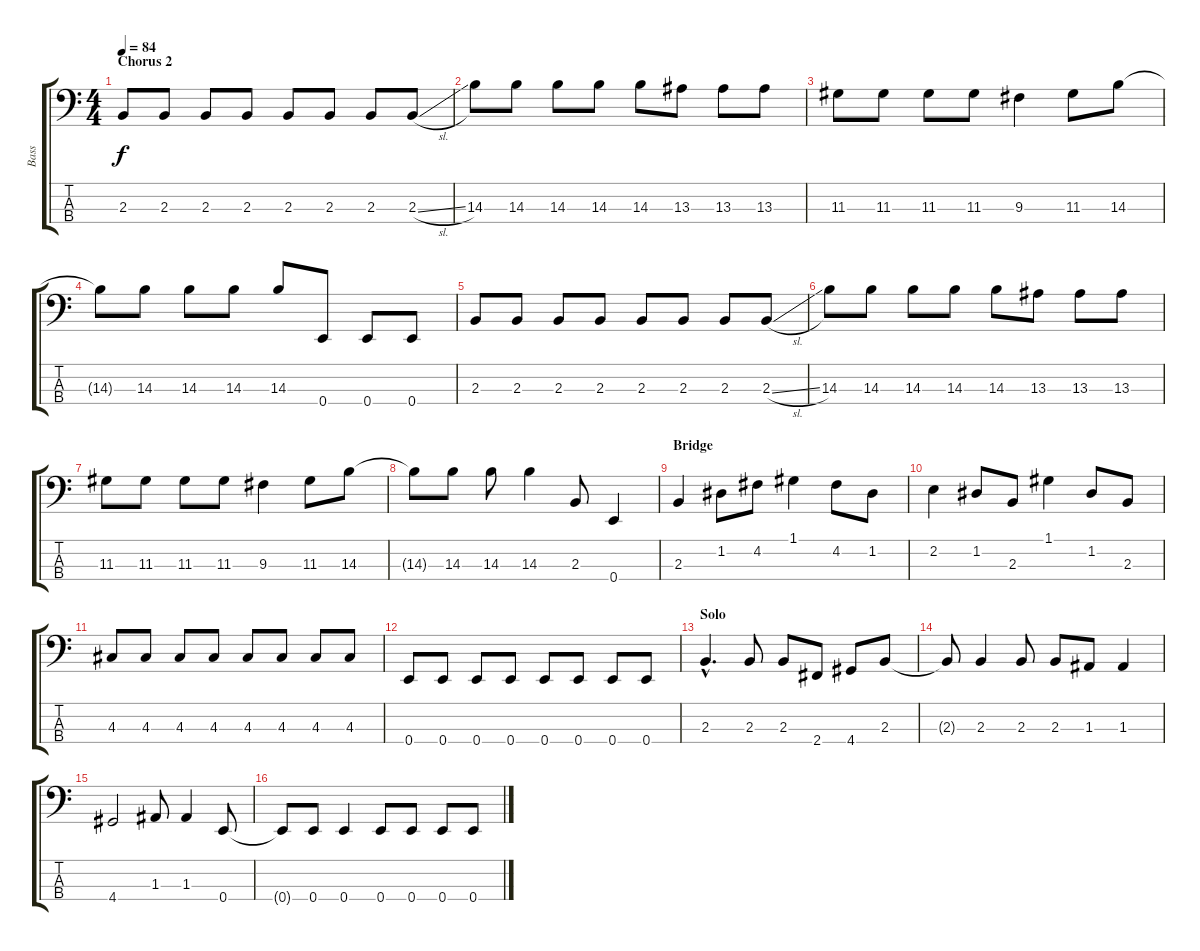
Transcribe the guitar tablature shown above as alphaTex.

\track ("Bass" "Bass") {instrument acousticbass}
\staff {score tabs}
\tuning (G2 D2 A1 E1) {hide}
\ts (4 4)
\section ("" "Chorus 2")
\tempo 84
\clef f4
\ks c
2.3.8{dy f} 2.3.8 2.3.8 2.3.8 2.3.8 2.3.8 2.3.8 2.3{sl}.8 |
14.3.8 14.3.8 14.3.8 14.3.8 14.3.8 13.3.8 13.3.8 13.3.8 |
11.3.8 11.3.8 11.3.8 11.3.8 9.3.4 11.3.8 14.3.8 |
14.3{t}.8 14.3.8 14.3.8 14.3.8 14.3.8 0.4.8 0.4.8 0.4.8 |
2.3.8 2.3.8 2.3.8 2.3.8 2.3.8 2.3.8 2.3.8 2.3{sl}.8 |
14.3.8 14.3.8 14.3.8 14.3.8 14.3.8 13.3.8 13.3.8 13.3.8 |
11.3.8 11.3.8 11.3.8 11.3.8 9.3.4 11.3.8 14.3.8 |
14.3{t}.8 14.3.8 14.3.8 14.3.4 2.3.8 0.4.4 |
\section ("" "Bridge")
2.3.4 1.2.8 4.2.8 1.1.4 4.2.8 1.2.8 |
2.2.4 1.2.8 2.3.8 1.1.4 1.2.8 2.3.8 |
4.3.8 4.3.8 4.3.8 4.3.8 4.3.8 4.3.8 4.3.8 4.3.8 |
0.4.8 0.4.8 0.4.8 0.4.8 0.4.8 0.4.8 0.4.8 0.4.8 |
\section ("" "Solo")
2.3{hac}.4{d} 2.3.8 2.3.8 2.4.8 4.4.8 2.3.8 |
2.3{t}.8 2.3.4 2.3.8 2.3.8 1.3.8 1.3.4 |
4.4.2 1.3.8 1.3.4 0.4.8 |
0.4{t}.8 0.4.8 0.4.4 0.4.8 0.4.8 0.4.8 0.4.8
